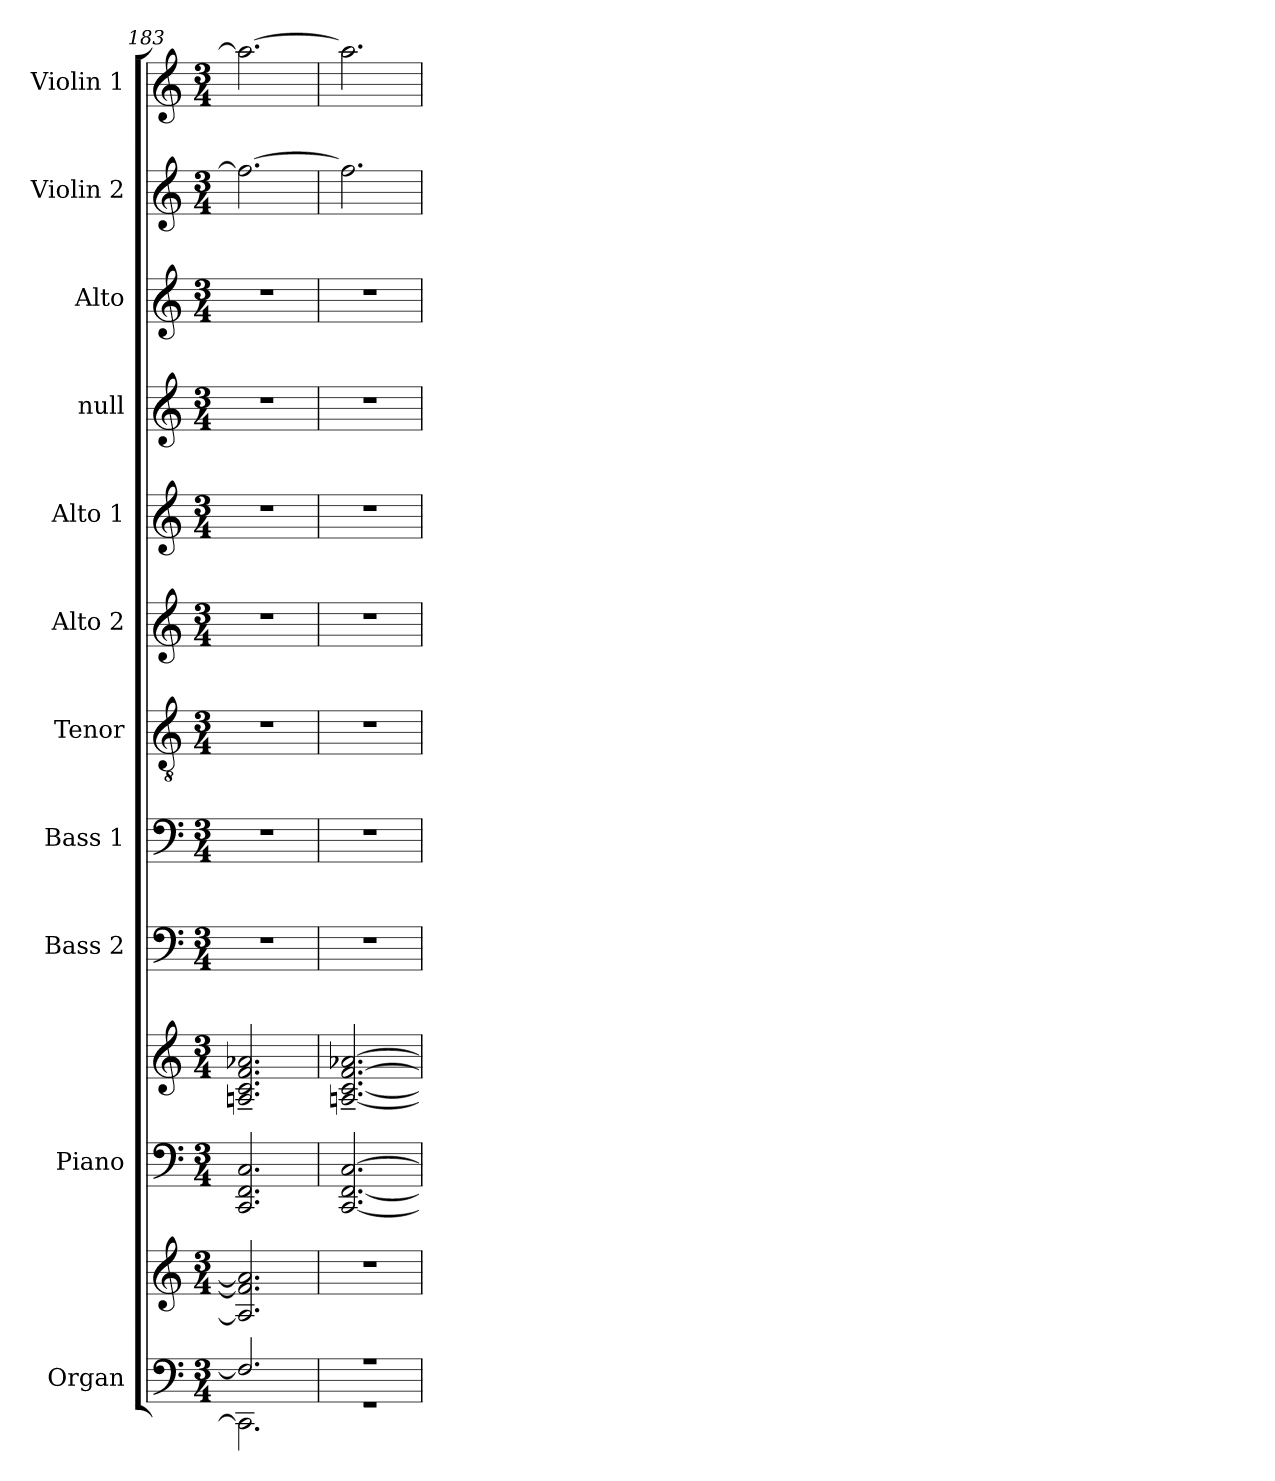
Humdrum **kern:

**kern	**kern	**kern	**kern	**kern	**kern	**kern	**kern	**kern	**kern	**kern	**kern	**kern
*part11	*part11	*part10	*part10	*part9	*part8	*part7	*part6	*part5	*part4	*part3	*part2	*part1
*staff13	*staff12	*staff11	*staff10	*staff9	*staff8	*staff7	*staff6	*staff5	*staff4	*staff3	*staff2	*staff1
*I"Organ	*	*I"Piano	*	*I"Bass 2	*I"Bass 1	*I"Tenor	*I"Alto 2	*I"Alto 1	*I"null	*I"Alto	*I"Violin 2	*I"Violin 1
*I'Org.	*	*	*	*I'B. 2	*I'B. 1	*I'T.	*I'A. 2	*I'A. 1	*	*	*I'Vln. 2	*I'Vln. 1
*clefF4	*clefG2	*clefF4	*clefG2	*clefF4	*clefF4	*clefGv2	*clefG2	*clefG2	*clefG2	*clefG2	*clefG2	*clefG2
*k[]	*k[]	*k[]	*k[]	*k[]	*k[]	*k[]	*k[]	*k[]	*k[]	*k[]	*k[]	*k[]
*M3/4	*M3/4	*M3/4	*M3/4	*M3/4	*M3/4	*M3/4	*M3/4	*M3/4	*M3/4	*M3/4	*M3/4	*M3/4
=183	=183	=183	=183	=183	=183	=183	=183	=183	=183	=183	=183	=183
*^	*	*	*	*	*	*	*	*	*	*	*	*
2.F/]	2.CC\]	2.A/] 2.f/] 2.a-/]	2.CC/ 2.FF/ 2.C/	2.An/~ 2.c/~ 2.f/~ 2.a-X/~	2.r	2.r	2.r	2.r	2.r	2.r	2.r	2.ff\_	2.aa-\_
=184	=184	=184	=184	=184	=184	=184	=184	=184	=184	=184	=184	=184	=184
2.r	2.r	2.r	[2.CC/ [2.FF/ [2.C/	[2.An/~ [2.c/~ [2.f/~ [2.a-X/~	2.r	2.r	2.r	2.r	2.r	2.r	2.r	2.ff\]	2.aa-\]
*v	*v	*	*	*	*	*	*	*	*	*	*	*	*
=	=	=	=	=	=	=	=	=	=	=	=	=
*-	*-	*-	*-	*-	*-	*-	*-	*-	*-	*-	*-	*-
